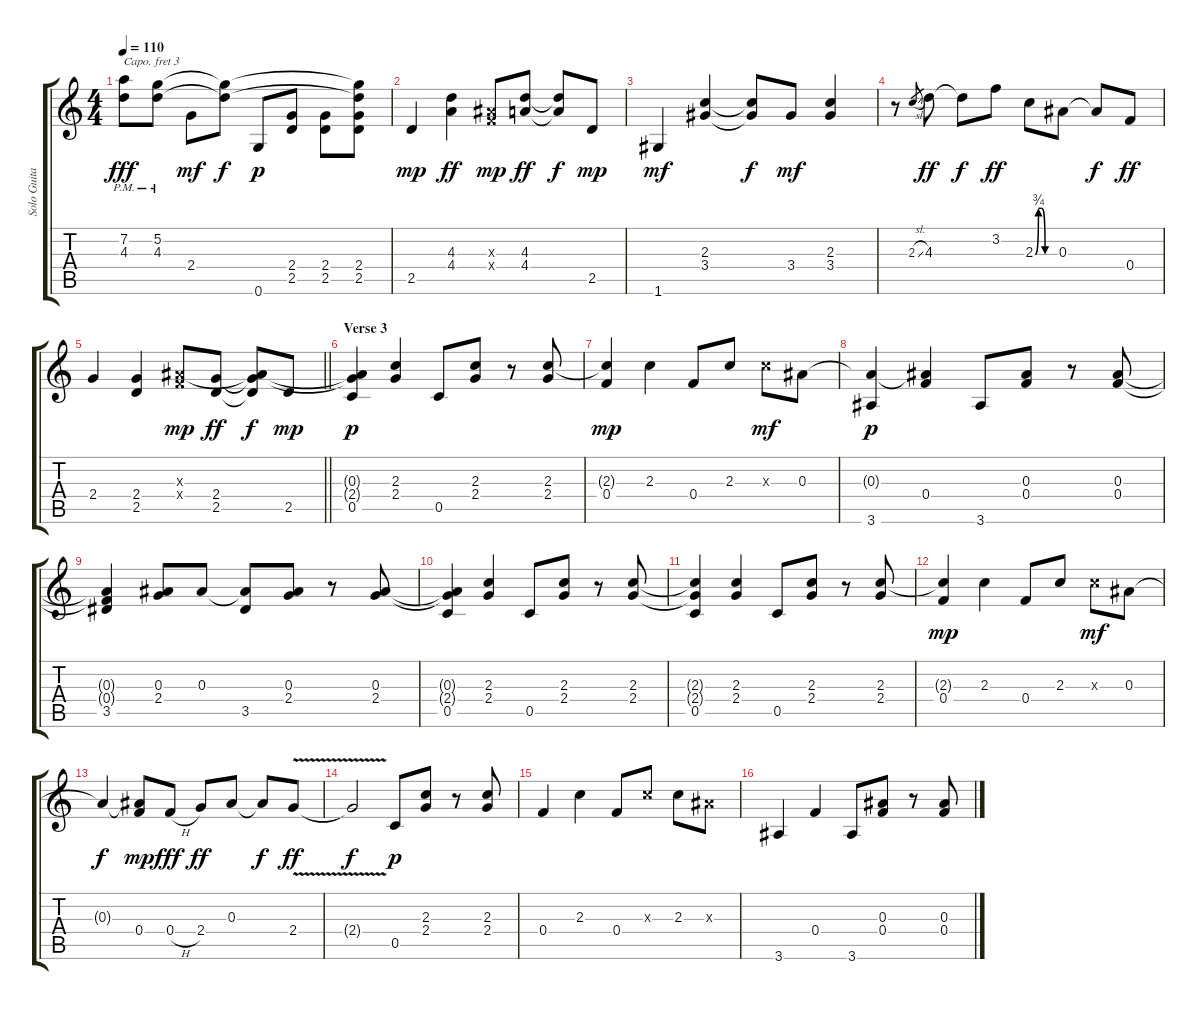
\track ("Solo Guitar" "Solo Guita") {instrument electricguitarclean}
\staff {score tabs}
\capo 3
\tuning (E4 B3 G3 D3 A2 E2) {hide}
\ts (4 4)
\tempo 110
\clef g2
\ks c
(7.2{pm} 4.3{pm}).8{dy fff} (5.2{pm} 4.3{pm}).8 2.4.8{dy mf} (5.2{t} 4.3{t}).8{dy f} 0.6.8{dy p} (2.4 2.5).8 (2.4 2.5).8 (5.2{t} 4.3{t} 2.4 2.5).8 |
2.5.4{dy mp} (4.3 4.4).4{dy ff} (0.3{x} 0.4{x}).8{dy mp} (4.3 4.4).8{dy ff} (4.3{t} 4.4{t}).8{dy f} 2.5.8{dy mp} |
1.6.4{dy mf} (2.3 3.4).4 (2.3{t} 3.4{t}).8{dy f} 3.4.8{dy mf} (2.3 3.4).4 |
r.8 2.3{sl}.8{gr} 4.3.8{dy ff} 4.3{t}.8{dy f} 3.2.8{dy ff} 2.3{be (custom 0 0 10 3 20 3 30 0 60 0)}.8 0.3.8 0.3{t}.8{dy f} 0.4.8{dy ff} |
\barLineRight lightlight
2.4.4 (2.4 2.5).4 (0.3{x} 0.4{x}).8{dy mp} (2.4 2.5).8{dy ff} (0.3{t} 2.4{t} 2.5{t}).8{dy f} 2.5.8{dy mp} |
\section ("" "Verse 3")
(0.3{t} 2.4{t} 0.5).4{dy p} (2.3 2.4).4 0.5.8 (2.3 2.4).8 r.8 (2.3 2.4).8 |
(2.3{t} 0.4).4{dy mp} 2.3.4 0.4.8 2.3.8 2.3{x}.8{dy mf} 0.3.8 |
(0.3{t} 3.6).4{dy p} (0.3{t} 0.4).4 3.6.8 (0.3 0.4).8 r.8 (0.3 0.4).8 |
(0.3{t} 0.4{t} 3.5).4 (0.3 2.4).8 0.3.8 (0.3{t} 3.5).8 (0.3 2.4).8 r.8 (0.3 2.4).8 |
(0.3{t} 2.4{t} 0.5).4 (2.3 2.4).4 0.5.8 (2.3 2.4).8 r.8 (2.3 2.4).8 |
(2.3{t} 2.4{t} 0.5).4 (2.3 2.4).4 0.5.8 (2.3 2.4).8 r.8 (2.3 2.4).8 |
(2.3{t} 0.4).4{dy mp} 2.3.4 0.4.8 2.3.8 2.3{x}.8{dy mf} 0.3.8 |
0.3{t}.4{dy f} (0.3{t} 0.4).8{dy mp} 0.4{h}.8{dy fff} 2.4.8{dy ff} 0.3.8 0.3{t}.8{dy f} 2.4{v}.8{dy ff} |
2.4{t}.2{dy f} 0.5.8{dy p} (2.3 2.4).8 r.8 (2.3 2.4).8 |
0.4.4 2.3.4 0.4.8 2.3{x}.8 2.3.8 0.3{x}.8 |
3.6.4 0.4.4 3.6.8 (0.3 0.4).8 r.8 (0.3 0.4).8
